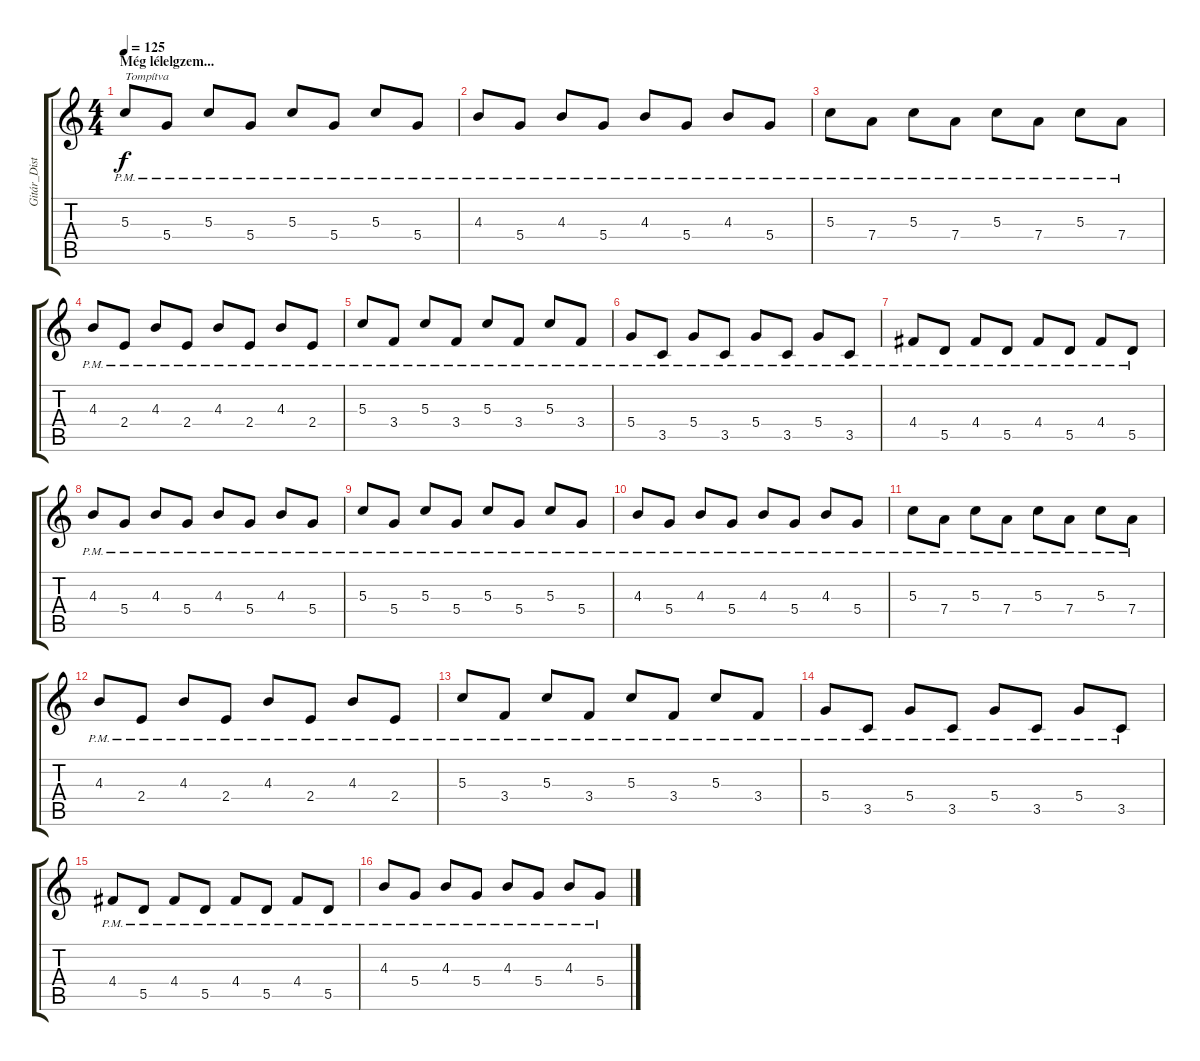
\track ("Gitár_Distr.2" "Gitár_Dist") {instrument distortionguitar}
\staff {score tabs}
\tuning (E4 B3 G3 D3 A2 E2) {hide}
\ts (4 4)
\section ("" "Még lélelgzem...")
\tempo 125
\clef g2
\ks c
5.3{pm}.8{txt "Tompítva" dy f} 5.4{pm}.8 5.3{pm}.8 5.4{pm}.8 5.3{pm}.8 5.4{pm}.8 5.3{pm}.8 5.4{pm}.8 |
4.3{pm}.8 5.4{pm}.8 4.3{pm}.8 5.4{pm}.8 4.3{pm}.8 5.4{pm}.8 4.3{pm}.8 5.4{pm}.8 |
5.3{pm}.8 7.4{pm}.8 5.3{pm}.8 7.4{pm}.8 5.3{pm}.8 7.4{pm}.8 5.3{pm}.8 7.4{pm}.8 |
4.3{pm}.8 2.4{pm}.8 4.3{pm}.8 2.4{pm}.8 4.3{pm}.8 2.4{pm}.8 4.3{pm}.8 2.4{pm}.8 |
5.3{pm}.8 3.4{pm}.8 5.3{pm}.8 3.4{pm}.8 5.3{pm}.8 3.4{pm}.8 5.3{pm}.8 3.4{pm}.8 |
5.4{pm}.8 3.5{pm}.8 5.4{pm}.8 3.5{pm}.8 5.4{pm}.8 3.5{pm}.8 5.4{pm}.8 3.5{pm}.8 |
4.4{pm}.8 5.5{pm}.8 4.4{pm}.8 5.5{pm}.8 4.4{pm}.8 5.5{pm}.8 4.4{pm}.8 5.5{pm}.8 |
4.3{pm}.8 5.4{pm}.8 4.3{pm}.8 5.4{pm}.8 4.3{pm}.8 5.4{pm}.8 4.3{pm}.8 5.4{pm}.8 |
5.3{pm}.8 5.4{pm}.8 5.3{pm}.8 5.4{pm}.8 5.3{pm}.8 5.4{pm}.8 5.3{pm}.8 5.4{pm}.8 |
4.3{pm}.8 5.4{pm}.8 4.3{pm}.8 5.4{pm}.8 4.3{pm}.8 5.4{pm}.8 4.3{pm}.8 5.4{pm}.8 |
5.3{pm}.8 7.4{pm}.8 5.3{pm}.8 7.4{pm}.8 5.3{pm}.8 7.4{pm}.8 5.3{pm}.8 7.4{pm}.8 |
4.3{pm}.8 2.4{pm}.8 4.3{pm}.8 2.4{pm}.8 4.3{pm}.8 2.4{pm}.8 4.3{pm}.8 2.4{pm}.8 |
5.3{pm}.8 3.4{pm}.8 5.3{pm}.8 3.4{pm}.8 5.3{pm}.8 3.4{pm}.8 5.3{pm}.8 3.4{pm}.8 |
5.4{pm}.8 3.5{pm}.8 5.4{pm}.8 3.5{pm}.8 5.4{pm}.8 3.5{pm}.8 5.4{pm}.8 3.5{pm}.8 |
4.4{pm}.8 5.5{pm}.8 4.4{pm}.8 5.5{pm}.8 4.4{pm}.8 5.5{pm}.8 4.4{pm}.8 5.5{pm}.8 |
4.3{pm}.8 5.4{pm}.8 4.3{pm}.8 5.4{pm}.8 4.3{pm}.8 5.4{pm}.8 4.3{pm}.8 5.4{pm}.8
